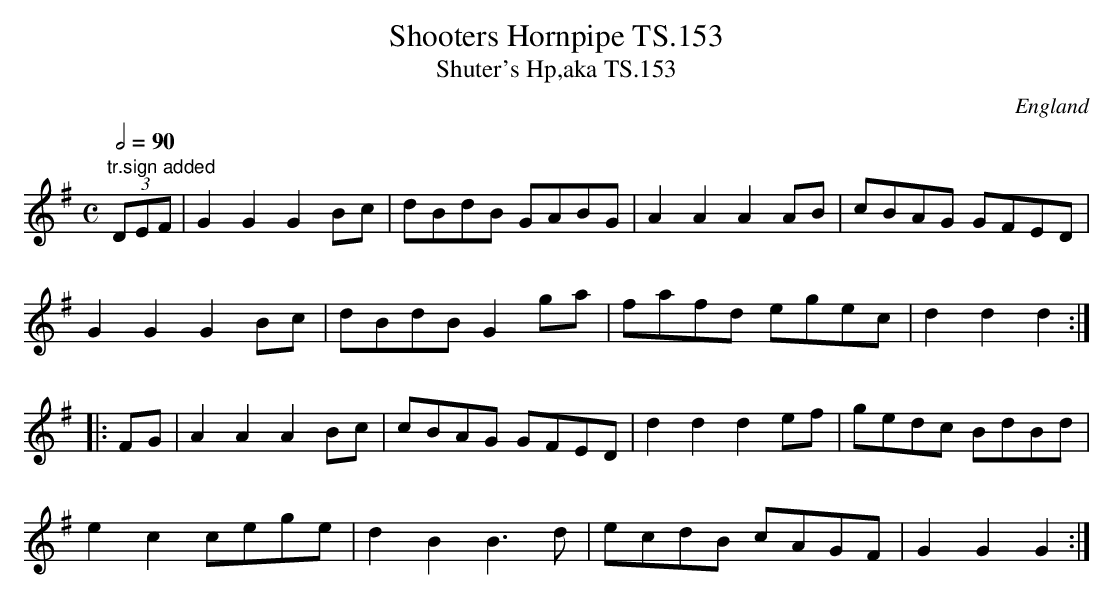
X:1
T:Shooters Hornpipe TS.153
T:Shuter's Hp,aka TS.153
M:C
L:1/8
Q:1/2=90
O:England
K:G major
"tr.sign added"(3DEF|G2G2G2Bc|dBdB GABG|A2A2A2AB|cBAG GFED|!
G2G2G2Bc|sdBdB G2ga|fafd egec|d2d2d2:|!
|:FG|A2A2A2Bc|cBAG GFED|d2d2d2ef|gedc BdBd|!
e2c2 cege|d2B2B3d|ecdB cAGF|G2G2G2:|]
